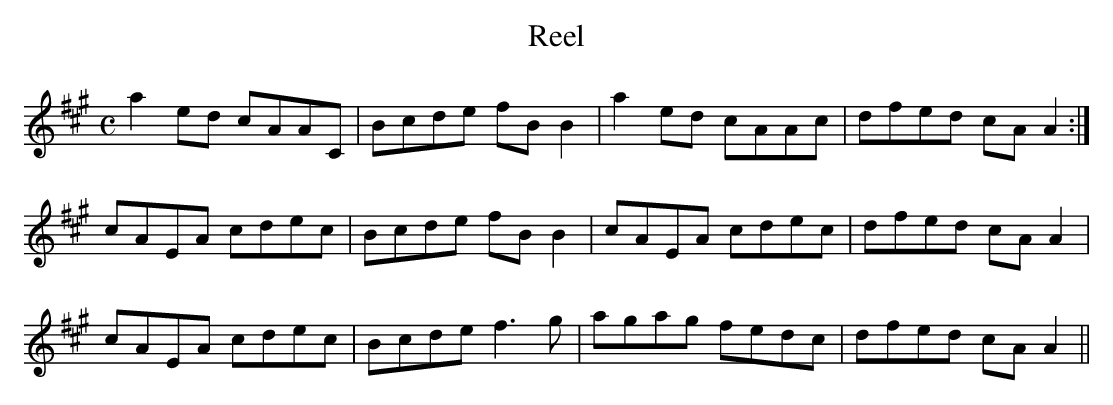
X:1
T:Reel
M:C
L:1/8
K:A
a2 ed cAAC|Bcde fB B2|a2 ed cAAc|dfed cA A2:|
cAEA cdec|Bcde fB B2|cAEA cdec|dfed cA A2|
cAEA cdec|Bcde f3g|agag fedc|dfed cA A2||
